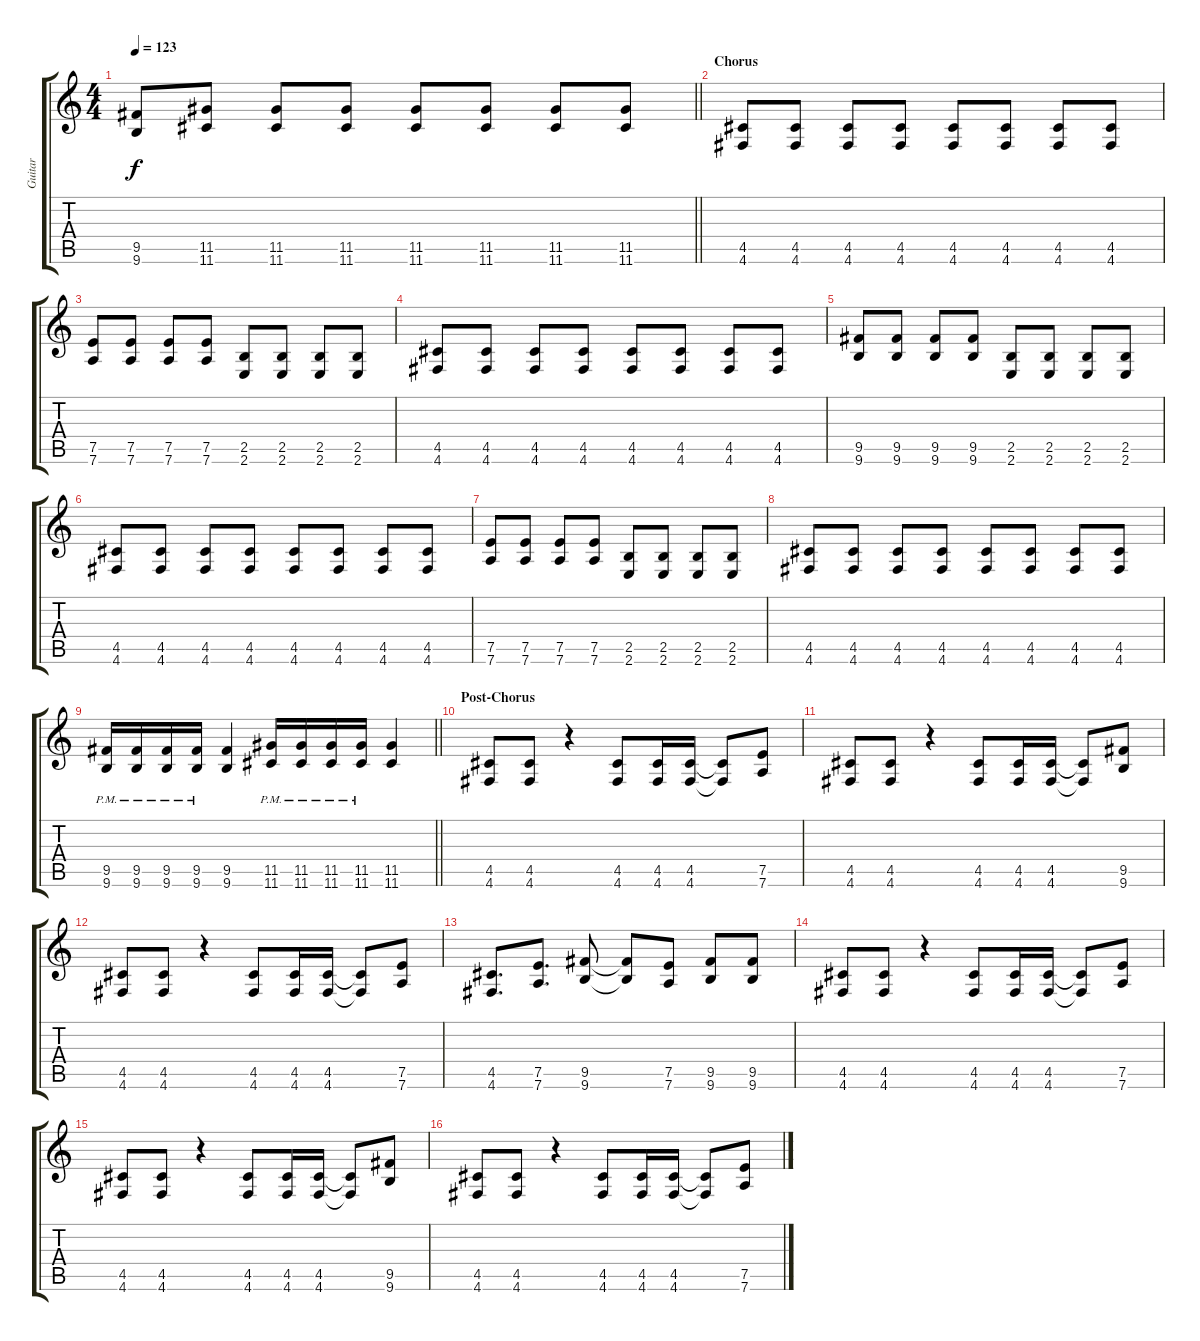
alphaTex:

\track ("Guitar" "Guitar") {instrument distortionguitar}
\staff {score tabs}
\tuning (E4 B3 G3 D3 A2 D2) {hide}
\ts (4 4)
\tempo 123
\clef g2
\barLineRight lightlight
\ks c
(9.5 9.6).8{dy f} (11.5 11.6).8 (11.5 11.6).8 (11.5 11.6).8 (11.5 11.6).8 (11.5 11.6).8 (11.5 11.6).8 (11.5 11.6).8 |
\section ("" "Chorus")
(4.5 4.6).8 (4.5 4.6).8 (4.5 4.6).8 (4.5 4.6).8 (4.5 4.6).8 (4.5 4.6).8 (4.5 4.6).8 (4.5 4.6).8 |
(7.5 7.6).8 (7.5 7.6).8 (7.5 7.6).8 (7.5 7.6).8 (2.5 2.6).8 (2.5 2.6).8 (2.5 2.6).8 (2.5 2.6).8 |
(4.5 4.6).8 (4.5 4.6).8 (4.5 4.6).8 (4.5 4.6).8 (4.5 4.6).8 (4.5 4.6).8 (4.5 4.6).8 (4.5 4.6).8 |
(9.5 9.6).8 (9.5 9.6).8 (9.5 9.6).8 (9.5 9.6).8 (2.5 2.6).8 (2.5 2.6).8 (2.5 2.6).8 (2.5 2.6).8 |
(4.5 4.6).8 (4.5 4.6).8 (4.5 4.6).8 (4.5 4.6).8 (4.5 4.6).8 (4.5 4.6).8 (4.5 4.6).8 (4.5 4.6).8 |
(7.5 7.6).8 (7.5 7.6).8 (7.5 7.6).8 (7.5 7.6).8 (2.5 2.6).8 (2.5 2.6).8 (2.5 2.6).8 (2.5 2.6).8 |
(4.5 4.6).8 (4.5 4.6).8 (4.5 4.6).8 (4.5 4.6).8 (4.5 4.6).8 (4.5 4.6).8 (4.5 4.6).8 (4.5 4.6).8 |
\barLineRight lightlight
(9.5{pm} 9.6{pm}).16 (9.5{pm} 9.6{pm}).16 (9.5{pm} 9.6{pm}).16 (9.5{pm} 9.6{pm}).16 (9.5 9.6).4 (11.5{pm} 11.6{pm}).16 (11.5{pm} 11.6{pm}).16 (11.5{pm} 11.6{pm}).16 (11.5{pm} 11.6{pm}).16 (11.5 11.6).4 |
\section ("" "Post-Chorus")
(4.5 4.6).8 (4.5 4.6).8 r.4 (4.5 4.6).8 (4.5 4.6).16 (4.5 4.6).16 (4.5{t} 4.6{t}).8 (7.5 7.6).8 |
(4.5 4.6).8 (4.5 4.6).8 r.4 (4.5 4.6).8 (4.5 4.6).16 (4.5 4.6).16 (4.5{t} 4.6{t}).8 (9.5 9.6).8 |
(4.5 4.6).8 (4.5 4.6).8 r.4 (4.5 4.6).8 (4.5 4.6).16 (4.5 4.6).16 (4.5{t} 4.6{t}).8 (7.5 7.6).8 |
(4.5 4.6).8{d} (7.5 7.6).8{d} (9.5 9.6).8 (9.5{t} 9.6{t}).8 (7.5 7.6).8 (9.5 9.6).8 (9.5 9.6).8 |
(4.5 4.6).8 (4.5 4.6).8 r.4 (4.5 4.6).8 (4.5 4.6).16 (4.5 4.6).16 (4.5{t} 4.6{t}).8 (7.5 7.6).8 |
(4.5 4.6).8 (4.5 4.6).8 r.4 (4.5 4.6).8 (4.5 4.6).16 (4.5 4.6).16 (4.5{t} 4.6{t}).8 (9.5 9.6).8 |
(4.5 4.6).8 (4.5 4.6).8 r.4 (4.5 4.6).8 (4.5 4.6).16 (4.5 4.6).16 (4.5{t} 4.6{t}).8 (7.5 7.6).8
